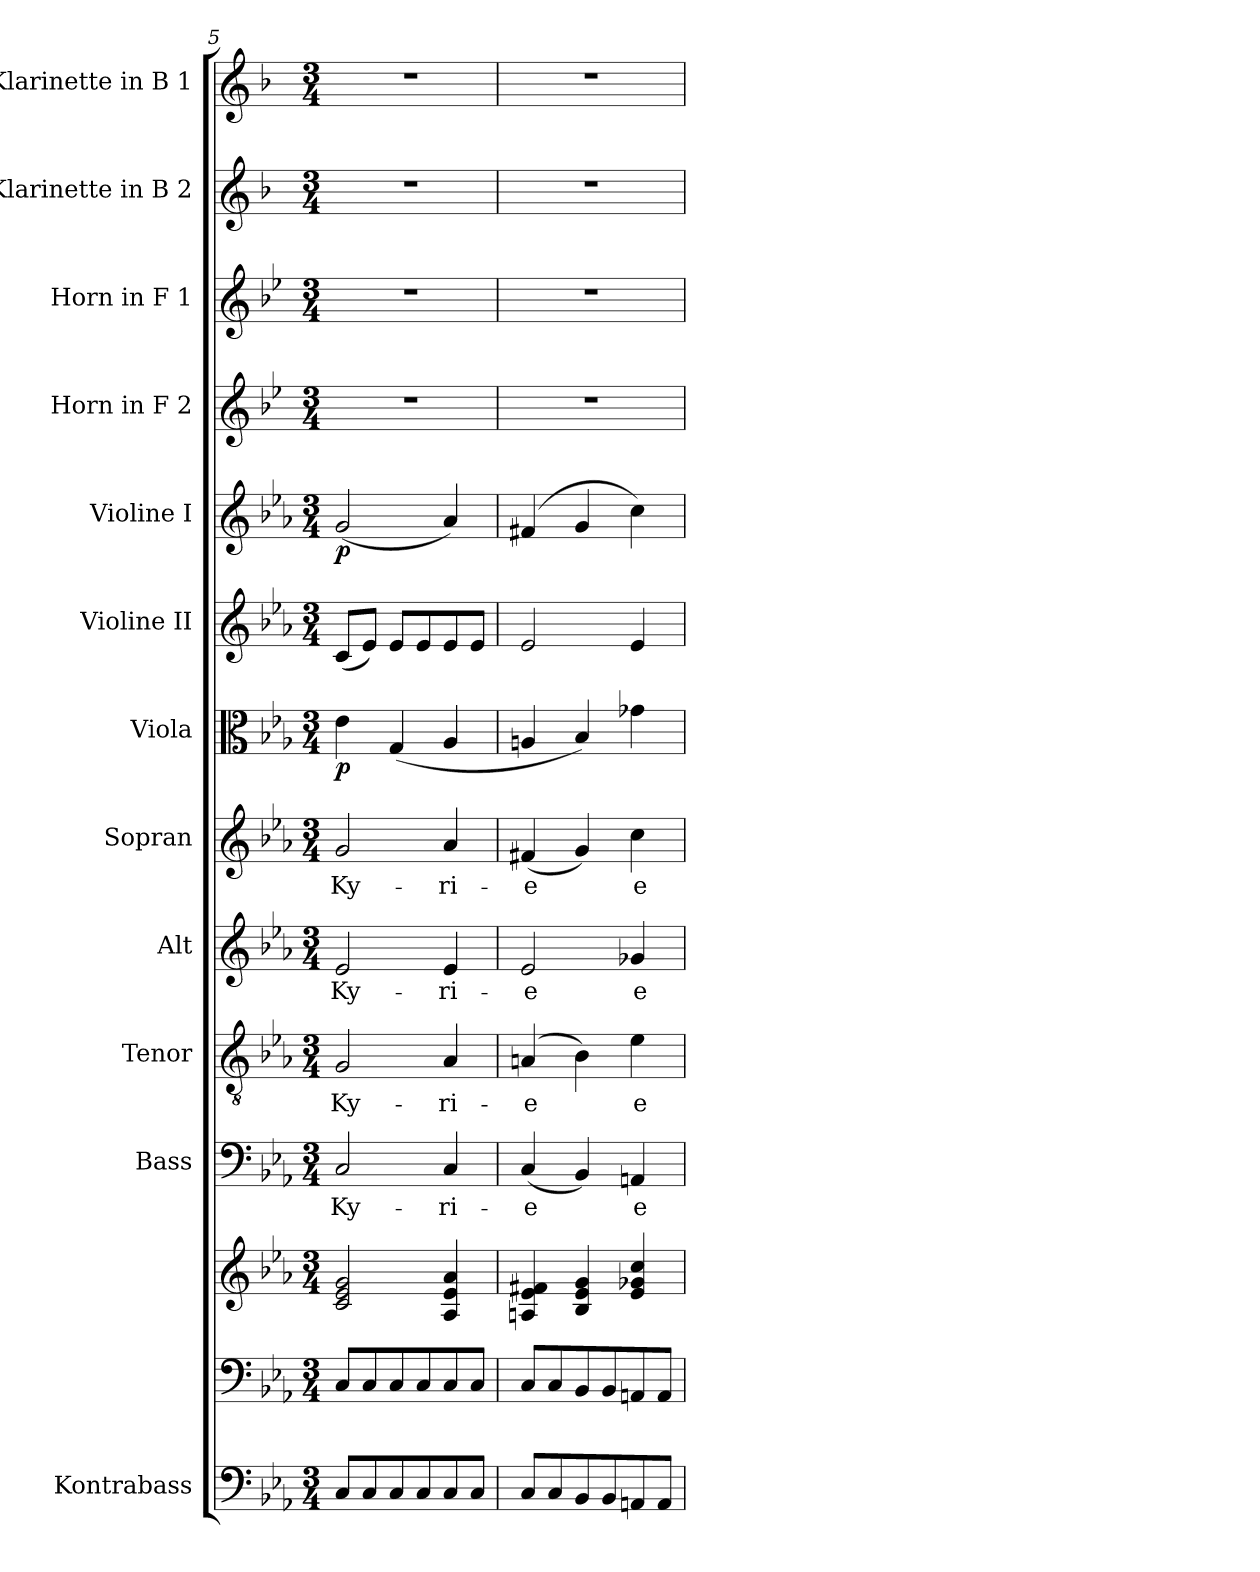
**kern	**kern	**kern	**kern	**text	**kern	**text	**kern	**text	**kern	**text	**kern	**dynam	**kern	**kern	**dynam	**kern	**kern	**kern	**kern
*part13	*part12	*part12	*part11	*part11	*part10	*part10	*part9	*part9	*part8	*part8	*part7	*part7	*part6	*part5	*part5	*part4	*part3	*part2	*part1
*staff14	*staff13	*staff12	*staff11	*staff11	*staff10	*staff10	*staff9	*staff9	*staff8	*staff8	*staff7	*staff7	*staff6	*staff5	*staff5	*staff4	*staff3	*staff2	*staff1
*I"Kontrabass	*	*	*I"Bass	*	*I"Tenor	*	*I"Alt	*	*I"Sopran	*	*I"Viola	*	*I"Violine II	*I"Violine I	*	*I"Horn in F 2	*I"Horn in F 1	*I"Klarinette in B 2	*I"Klarinette in B 1
*I'Kb.	*	*	*I'B	*	*I'T	*	*I'A	*	*I'S	*	*I'Vla.	*	*I'Vl. II	*I'Vl. I	*	*I'Hrn. 2	*I'Hrn. 1	*	*
*clefF4	*clefF4	*clefG2	*clefF4	*	*clefGv2	*	*clefG2	*	*clefG2	*	*clefC3	*	*clefG2	*clefG2	*	*clefG2	*clefG2	*clefG2	*clefG2
*ITrd7c12	*	*	*	*	*	*	*	*	*	*	*	*	*	*	*	*ITrd4c7	*ITrd4c7	*ITrd1c2	*ITrd1c2
*k[b-e-a-]	*k[b-e-a-]	*k[b-e-a-]	*k[b-e-a-]	*	*k[b-e-a-]	*	*k[b-e-a-]	*	*k[b-e-a-]	*	*k[b-e-a-]	*	*k[b-e-a-]	*k[b-e-a-]	*	*k[b-e-a-]	*k[b-e-a-]	*k[b-e-a-]	*k[b-e-a-]
*E-:	*E-:	*E-:	*E-:	*	*E-:	*	*E-:	*	*E-:	*	*E-:	*	*E-:	*E-:	*	*E-:	*E-:	*E-:	*E-:
*M3/4	*M3/4	*M3/4	*M3/4	*	*M3/4	*	*M3/4	*	*M3/4	*	*M3/4	*	*M3/4	*M3/4	*	*M3/4	*M3/4	*M3/4	*M3/4
=5	=5	=5	=5	=5	=5	=5	=5	=5	=5	=5	=5	=5	=5	=5	=5	=5	=5	=5	=5
!	!	!	!	!LO:LY:b	!	!LO:LY:b	!	!LO:LY:b	!	!LO:LY:b	!	!LO:DY:b	!	!	!LO:DY:b	!	!	!	!
8CC/L	8C/L	2c/ 2e-/ 2g/	2C/	Ky-	2G/	Ky-	2e-/	Ky-	2g/	Ky-	4e-\	p	(<8c/L	(<2g/	p	2.r	2.r	2.r	2.r
8CC/	8C/	.	.	.	.	.	.	.	.	.	.	.	8e-/J)	.	.	.	.	.	.
8CC/	8C/	.	.	.	.	.	.	.	.	.	(<4G/	.	8e-/L	.	.	.	.	.	.
8CC/	8C/	.	.	.	.	.	.	.	.	.	.	.	8e-/	.	.	.	.	.	.
!	!	!	!	!LO:LY:b	!	!LO:LY:b	!	!LO:LY:b	!	!LO:LY:b	!	!	!	!	!	!	!	!	!
8CC/	8C/	4A-/ 4e-/ 4a-/	4C/	-ri-	4A-/	-ri-	4e-/	-ri-	4a-/	-ri-	4A-/	.	8e-/	4a-/)	.	.	.	.	.
8CC/J	8C/J	.	.	.	.	.	.	.	.	.	.	.	8e-/J	.	.	.	.	.	.
=6	=6	=6	=6	=6	=6	=6	=6	=6	=6	=6	=6	=6	=6	=6	=6	=6	=6	=6	=6
!	!	!	!	!LO:LY:b	!	!LO:LY:b	!	!LO:LY:b	!	!LO:LY:b	!	!	!	!	!	!	!	!	!
8CC/L	8C/L	4An/ 4e-/ 4f#X/	(<4C/	-e	(4An/	-e	2e-/	-e	(<4f#X/	-e	4An/	.	2e-/	(<4f#X/	.	2.r	2.r	2.r	2.r
8CC/	8C/	.	.	.	.	.	.	.	.	.	.	.	.	.	.	.	.	.	.
8BBB-/	8BB-/	4B-/ 4e-/ 4g/	4BB-/)	.	4B-\)	.	.	.	4g/)	.	4B-/)	.	.	4g/	.	.	.	.	.
8BBB-/	8BB-/	.	.	.	.	.	.	.	.	.	.	.	.	.	.	.	.	.	.
!	!	!	!	!LO:LY:b	!	!LO:LY:b	!	!LO:LY:b	!	!LO:LY:b	!	!	!	!	!	!	!	!	!
8AAAn/	8AAn/	4e-/ 4g-X/ 4cc/	4AAn/	e-	4e-\	e-	4g-X/	e-	4cc\	e-	4g-X\	.	4e-/	4cc\)	.	.	.	.	.
8AAA/J	8AA/J	.	.	.	.	.	.	.	.	.	.	.	.	.	.	.	.	.	.
=	=	=	=	=	=	=	=	=	=	=	=	=	=	=	=	=	=	=	=
*-	*-	*-	*-	*-	*-	*-	*-	*-	*-	*-	*-	*-	*-	*-	*-	*-	*-	*-	*-
